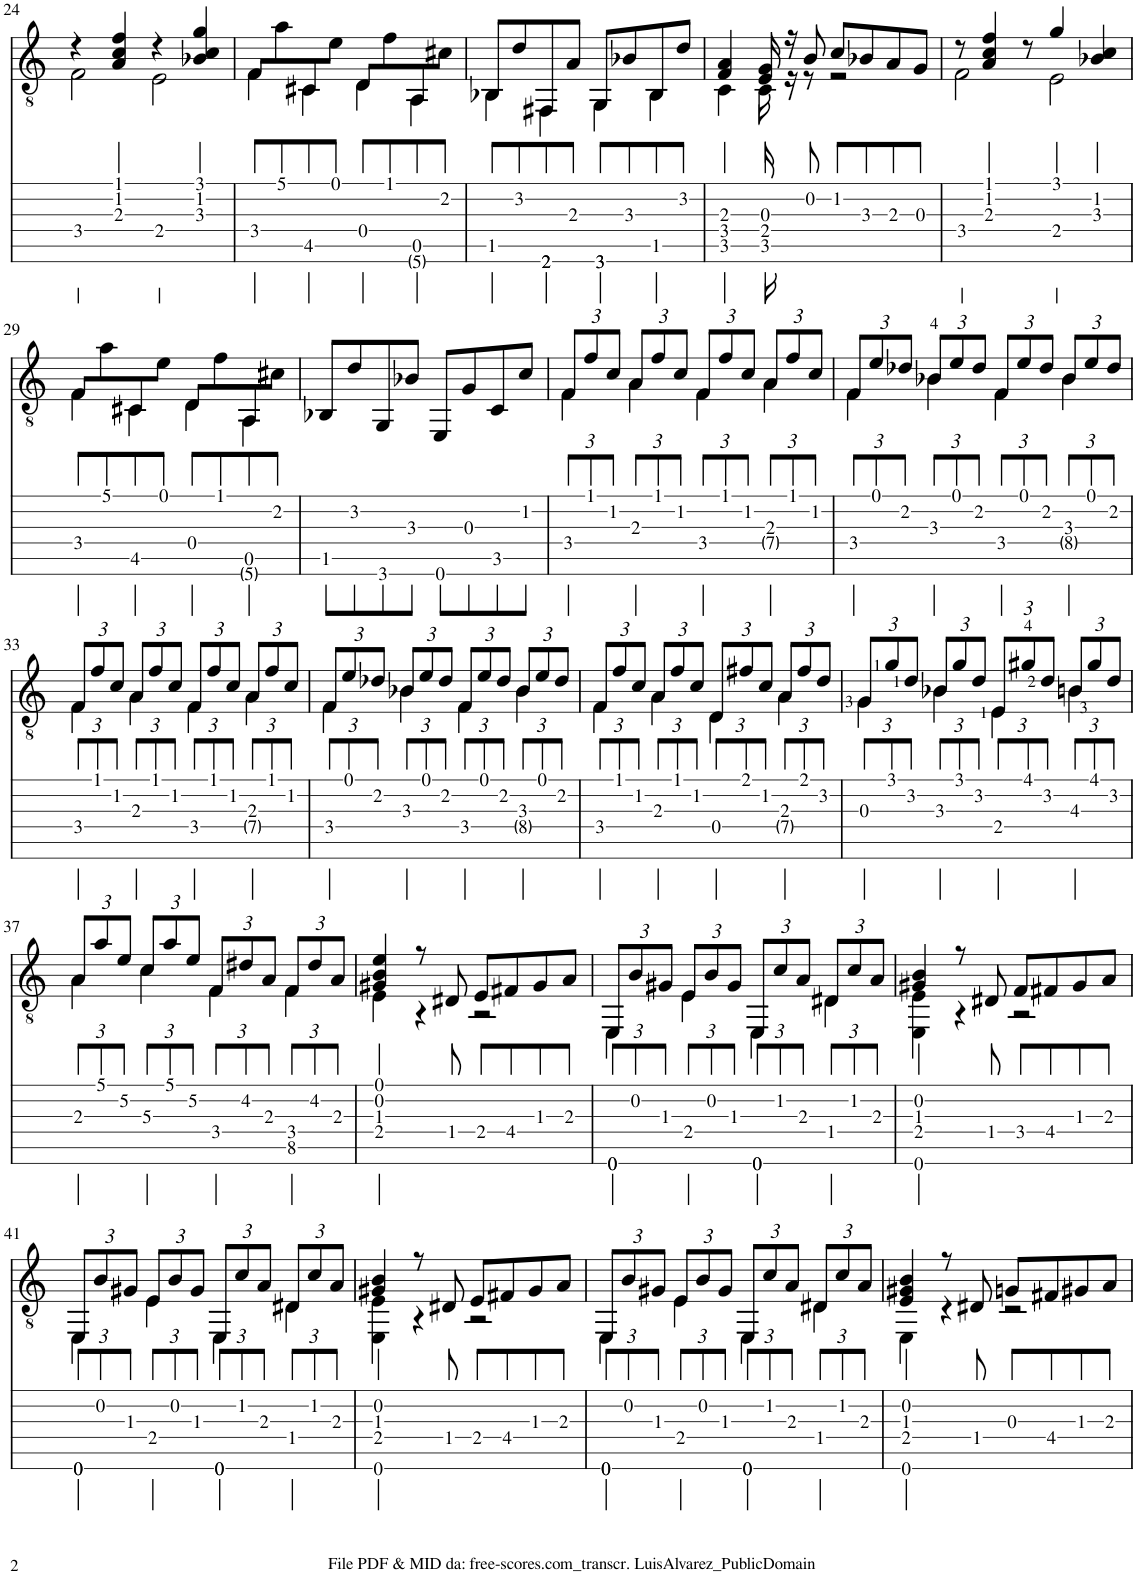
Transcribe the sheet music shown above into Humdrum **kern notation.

**kern	**kern
*part2	*part1
*staff2	*staff1
*I"Chitarra classica (Intavolatura)	*I"Guitar
!!LO:PB:g=z
*	*clefGv2
*k[]	*k[]
*M4/4	*M4/4
=24	=24
*^	*^
4r	2F\	4r	2F\
4A/ 4c/ 4f/	.	4A/ 4c/ 4f/	.
4r	2E\	4r	2E\
4B-X/ 4c/ 4g/	.	4B-X/ 4c/ 4g/	.
=25	=25	=25	=25
8F/L	4F\	8F/L	4F\
8a/	.	8a\	.
8C#X/	4C#\	8C#X/	4C#\
8e/J	.	8e\J	.
8D/L	4D\	8D/L	4D\
8f/	.	8f\	.
8AA/	4AA\	8AA/	4AA\
8c#X/J	.	8c#X\J	.
=26	=26	=26	=26
8BB-X/L	4BB-\	8BB-X/L	4BB-\
8d/	.	8d/	.
8FF#X/	4FF#\	8FF#X/	4FF#\
8A/J	.	8A/J	.
8GG/L	4GG\	8GG/L	4GG\
8B-X/	.	8B-X/	.
8BB-/	4BB-\	8BB-/	4BB-\
8d/J	.	8d/J	.
=27	=27	=27	=27
4F/ 4A/	4C\	4F/ 4A/	4C\
16E/ 16G/	16C\	16E/ 16G/	16C\
16r	16r	16r	16r
8B/	8r	8B/	8r
8c/L	2r	8c/L	2r
8B-X/	.	8B-X/	.
8A/	.	8A/	.
8G/J	.	8G/J	.
=28	=28	=28	=28
8r	2F\	8r	2F\
4A/ 4c/ 4f/	.	4A/ 4c/ 4f/	.
8r	.	8r	.
4g/	2E\	4g/	2E\
4B-X/ 4c/	.	4B-X/ 4c/	.
!!LO:LB:g=z	!!
=29	=29	=29	=29
8F/L	4F\	8F/L	4F\
8a/	.	8a\	.
8C#X/	4C#\	8C#X/	4C#\
8e/J	.	8e\J	.
8D/L	4D\	8D/L	4D\
8f/	.	8f\	.
8AA/	4AA\	8AA/	4AA\
8c#X/J	.	8c#X\J	.
*v	*v	*	*
*	*v	*v
=30	=30
8BB-X\L	8BB-X/L
8d\	8d/
8GG\	8GG/
8B-X\J	8B-X/J
8EE\L	8EE/L
8G\	8G/
8C\	8C/
8c\J	8c/J
=31	=31
*Xbrackettup	*Xbrackettup
*^	*^
12F/L	4F\	12F/L	4F\
12f/	.	12f/	.
12c/J	.	12c/J	.
12A/L	4A\	12A/L	4A\
12f/	.	12f/	.
12c/J	.	12c/J	.
12F/L	4F\	12F/L	4F\
12f/	.	12f/	.
12c/J	.	12c/J	.
12A/L	4A\	12A/L	4A\
12f/	.	12f/	.
12c/J	.	12c/J	.
=32	=32	=32	=32
12F/L	4F\	12F/L	4F\
12e/	.	12e/	.
12d-X/J	.	12d-X/J	.
12B-X/L	4B-\	12B-X/L	4B-\
12e/	.	12e/	.
12d-/J	.	12d-/J	.
12F/L	4F\	12F/L	4F\
12e/	.	12e/	.
12d-/J	.	12d-/J	.
12B-/L	4B-\	12B-/L	4B-\
12e/	.	12e/	.
12d-/J	.	12d-/J	.
!!LO:LB:g=z	!!
=33	=33	=33	=33
12F/L	4F\	12F/L	4F\
12f/	.	12f/	.
12c/J	.	12c/J	.
12A/L	4A\	12A/L	4A\
12f/	.	12f/	.
12c/J	.	12c/J	.
12F/L	4F\	12F/L	4F\
12f/	.	12f/	.
12c/J	.	12c/J	.
12A/L	4A\	12A/L	4A\
12f/	.	12f/	.
12c/J	.	12c/J	.
=34	=34	=34	=34
12F/L	4F\	12F/L	4F\
12e/	.	12e/	.
12d-X/J	.	12d-X/J	.
12B-X/L	4B-\	12B-X/L	4B-\
12e/	.	12e/	.
12d-/J	.	12d-/J	.
12F/L	4F\	12F/L	4F\
12e/	.	12e/	.
12d-/J	.	12d-/J	.
12B-/L	4B-\	12B-/L	4B-\
12e/	.	12e/	.
12d-/J	.	12d-/J	.
=35	=35	=35	=35
12F/L	4F\	12F/L	4F\
12f/	.	12f/	.
12c/J	.	12c/J	.
12A/L	4A\	12A/L	4A\
12f/	.	12f/	.
12c/J	.	12c/J	.
12D/L	4D\	12D/L	4D\
12f#X/	.	12f#X/	.
12c/J	.	12c/J	.
12A/L	4A\	12A/L	4A\
12f#/	.	12f#/	.
12d/J	.	12d/J	.
=36	=36	=36	=36
12G/L	4G\	12G/L	4G\
12g/	.	12g/	.
12d/J	.	12d/J	.
12B-X/L	4B-\	12B-X/L	4B-\
12g/	.	12g/	.
12d/J	.	12d/J	.
12E/L	4E\	12E/L	4E\
12g#X/	.	12g#X/	.
12d/J	.	12d/J	.
12Bn/L	4B\	12Bn/L	4B\
12g#/	.	12g#/	.
12d/J	.	12d/J	.
!!LO:LB:g=z	!!
=37	=37	=37	=37
12A/L	4A\	12A/L	4A\
12a/	.	12a/	.
12e/J	.	12e/J	.
12c/L	4c\	12c/L	4c\
12a/	.	12a/	.
12e/J	.	12e/J	.
12F/L	4F\	12F/L	4F\
12d#X/	.	12d#X/	.
12A/J	.	12A/J	.
12F/L	4F\	12F/L	4F\
12d#/	.	12d#/	.
12A/J	.	12A/J	.
=38	=38	=38	=38
4G#X/ 4B/ 4e/	4E\	4G#X/ 4B/ 4e/	4E\
8r	4r	8r	4r
8D#X/	.	8D#X/	.
8E/L	2r	8E/L	2r
8F#X/	.	8F#X/	.
8G#/	.	8G#/	.
8A/J	.	8A/J	.
=39	=39	=39	=39
12EE/L	4EE\	12EE/L	4EE\
12B/	.	12B/	.
12G#X/J	.	12G#X/J	.
12E/L	4E\	12E/L	4E\
12B/	.	12B/	.
12G#/J	.	12G#/J	.
12EE/L	4EE\	12EE/L	4EE\
12c/	.	12c/	.
12A/J	.	12A/J	.
12D#X/L	4D#\	12D#X/L	4D#\
12c/	.	12c/	.
12A/J	.	12A/J	.
=40	=40	=40	=40
4G#X/ 4B/	4EE\ 4E\	4G#X/ 4B/	4EE\ 4E\
8r	4r	8r	4r
8D#X/	.	8D#X/	.
8F/L	2r	8F/L	2r
8F#X/	.	8F#X/	.
8G#/	.	8G#/	.
8A/J	.	8A/J	.
!!LO:LB:g=z	!!
=41	=41	=41	=41
12EE/L	4EE\	12EE/L	4EE\
12B/	.	12B/	.
12G#X/J	.	12G#X/J	.
12E/L	4E\	12E/L	4E\
12B/	.	12B/	.
12G#/J	.	12G#/J	.
12EE/L	4EE\	12EE/L	4EE\
12c/	.	12c/	.
12A/J	.	12A/J	.
12D#X/L	4D#\	12D#X/L	4D#\
12c/	.	12c/	.
12A/J	.	12A/J	.
=42	=42	=42	=42
4G#X/ 4B/	4EE\ 4E\	4G#X/ 4B/	4EE\ 4E\
8r	4r	8r	4r
8D#X/	.	8D#X/	.
8E/L	2r	8E/L	2r
8F#X/	.	8F#X/	.
8G#/	.	8G#/	.
8A/J	.	8A/J	.
=43	=43	=43	=43
12EE/L	4EE\	12EE/L	4EE\
12B/	.	12B/	.
12G#X/J	.	12G#X/J	.
12E/L	4E\	12E/L	4E\
12B/	.	12B/	.
12G#/J	.	12G#/J	.
12EE/L	4EE\	12EE/L	4EE\
12c/	.	12c/	.
12A/J	.	12A/J	.
12D#X/L	4D#\	12D#X/L	4D#\
12c/	.	12c/	.
12A/J	.	12A/J	.
=44	=44	=44	=44
4E/ 4G#X/ 4B/	4EE\	4E/ 4G#X/ 4B/	4EE\
8r	4r	8r	4r
8D#X/	.	8D#X/	.
8Gn/L	2r	8Gn/L	2r
8F#X/	.	8F#X/	.
8G#X/	.	8G#X/	.
8A/J	.	8A/J	.
*v	*v	*	*
*	*v	*v
=	=
*-	*-
